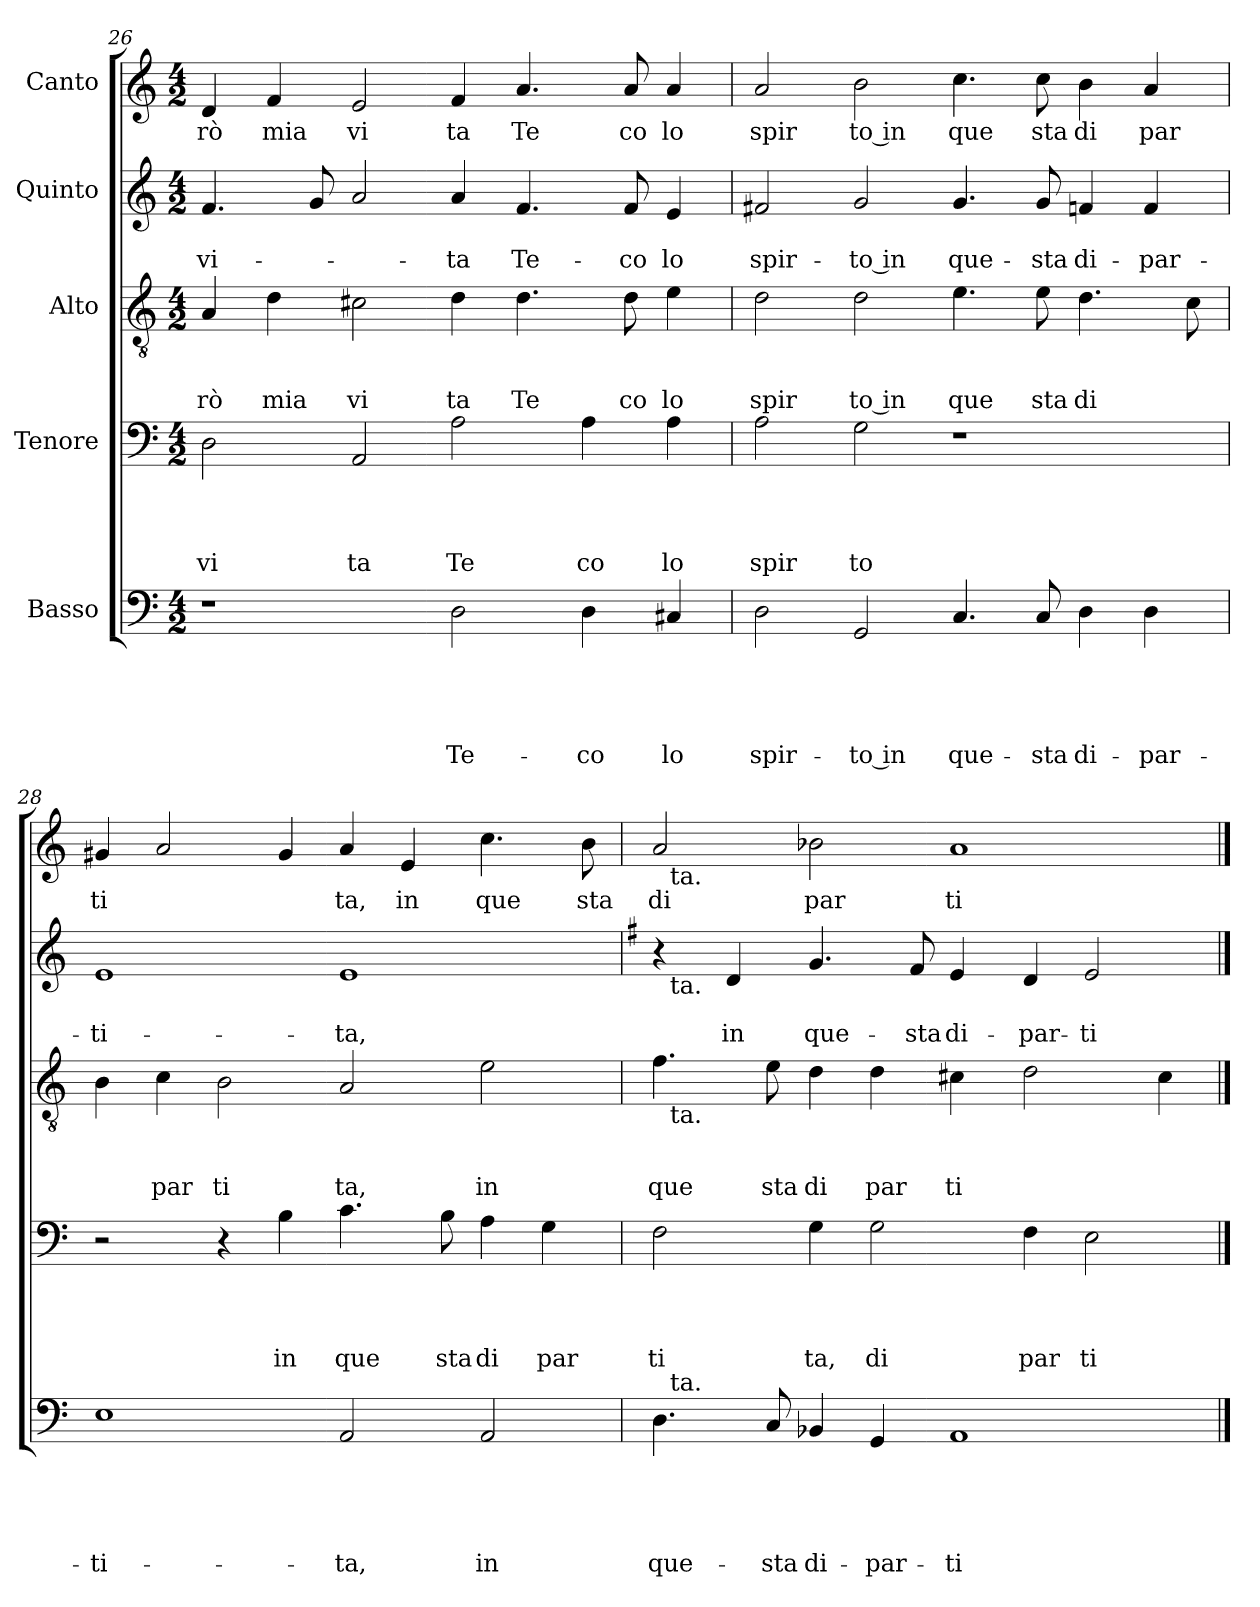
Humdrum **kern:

**kern	**text	**text	**text	**text	**text	**kern	**text	**text	**text	**text	**kern	**text	**text	**text	**kern	**text	**text	**kern	**text
*part5	*part5	*part5	*part5	*part5	*part5	*part4	*part4	*part4	*part4	*part4	*part3	*part3	*part3	*part3	*part2	*part2	*part2	*part1	*part1
*staff5	*staff5	*staff5	*staff5	*staff5	*staff5	*staff4	*staff4	*staff4	*staff4	*staff4	*staff3	*staff3	*staff3	*staff3	*staff2	*staff2	*staff2	*staff1	*staff1
*I"Basso	*	*	*	*	*	*I"Tenore	*	*	*	*	*I"Alto	*	*	*	*I"Quinto	*	*	*I"Canto	*
!!LO:PB:g=z
*clefF4	*	*	*	*	*	*clefF4	*	*	*	*	*clefGv2	*	*	*	*clefG2	*	*	*clefG2	*
*k[]	*	*	*	*	*	*k[]	*	*	*	*	*k[]	*	*	*	*k[]	*	*	*k[]	*
*C:	*	*	*	*	*	*C:	*	*	*	*	*C:	*	*	*	*C:	*	*	*C:	*
*M4/2	*	*	*	*	*	*M4/2	*	*	*	*	*M4/2	*	*	*	*M4/2	*	*	*M4/2	*
=26	=26	=26	=26	=26	=26	=26	=26	=26	=26	=26	=26	=26	=26	=26	=26	=26	=26	=26	=26
!	!	!	!	!	!	!	!	!	!	!LO:LY:b	!	!	!	!LO:LY:b	!	!	!LO:LY:b	!	!LO:LY:b
1r	.	.	.	.	.	2D\	.	.	.	vi	4A/	.	.	rò	4.f/	.	vi-	4d/	-rò
!	!	!	!	!	!	!	!	!	!	!	!	!	!	!LO:LY:b	!	!	!	!	!LO:LY:b
.	.	.	.	.	.	.	.	.	.	.	4d\	.	.	mia	.	.	.	4f/	mia
.	.	.	.	.	.	.	.	.	.	.	.	.	.	.	8g/	.	.	.	.
!	!	!	!	!	!	!	!	!	!	!LO:LY:b	!	!	!	!LO:LY:b	!	!	!	!	!LO:LY:b
.	.	.	.	.	.	2AA/	.	.	.	ta	2c#X\	.	.	vi	2a/	.	.	2e/	vi
!	!	!	!	!	!LO:LY:b	!	!	!	!	!LO:LY:b	!	!	!	!LO:LY:b	!	!	!LO:LY:b	!	!LO:LY:b
2D\	.	.	.	.	Te-	2A\	.	.	.	Te	4d\	.	.	ta	4a/	.	-ta	4f/	ta
!	!	!	!	!	!	!	!	!	!	!	!	!	!	!LO:LY:b	!	!	!LO:LY:b	!	!LO:LY:b
.	.	.	.	.	.	.	.	.	.	.	4.d\	.	.	Te	4.f/	.	Te-	4.a/	Te
!	!	!	!	!	!LO:LY:b	!	!	!	!	!LO:LY:b	!	!	!	!	!	!	!	!	!
4D\	.	.	.	.	-co	4A\	.	.	.	co	.	.	.	.	.	.	.	.	.
!	!	!	!	!	!	!	!	!	!	!	!	!	!	!LO:LY:b	!	!	!LO:LY:b	!	!LO:LY:b
.	.	.	.	.	.	.	.	.	.	.	8d\	.	.	co	8f/	.	-co	8a/	co
!	!	!	!	!	!LO:LY:b	!	!	!	!	!LO:LY:b	!	!	!	!LO:LY:b	!	!	!LO:LY:b	!	!LO:LY:b
4C#X/	.	.	.	.	lo	4A\	.	.	.	lo	4e\	.	.	lo	4e/	.	lo	4a/	lo
=27	=27	=27	=27	=27	=27	=27	=27	=27	=27	=27	=27	=27	=27	=27	=27	=27	=27	=27	=27
!	!	!	!	!	!LO:LY:b	!	!	!	!	!LO:LY:b	!	!	!	!LO:LY:b	!	!	!LO:LY:b	!	!LO:LY:b
2D\	.	.	.	.	spir-	2A\	.	.	.	spir	2d\	.	.	spir	2f#X/	.	spir-	2a/	spir
!	!	!	!	!	!LO:LY:b:rj	!	!	!	!	!LO:LY:b	!	!	!	!LO:LY:b:rj	!	!	!LO:LY:b:rj	!	!LO:LY:b:rj
2GG/	.	.	.	.	-to in	2G\	.	.	.	to	2d\	.	.	to in	2g/	.	-to in	2b\	to in
!	!	!	!	!	!LO:LY:b	!	!	!	!	!	!	!	!	!LO:LY:b	!	!	!LO:LY:b	!	!LO:LY:b
4.C/	.	.	.	.	que-	1r	.	.	.	.	4.e\	.	.	que	4.g/	.	que-	4.cc\	que
!	!	!	!	!	!LO:LY:b	!	!	!	!	!	!	!	!	!LO:LY:b	!	!	!LO:LY:b	!	!LO:LY:b
8C/	.	.	.	.	-sta	.	.	.	.	.	8e\	.	.	sta	8g/	.	-sta	8cc\	sta
!	!	!	!	!	!LO:LY:b	!	!	!	!	!	!	!	!	!LO:LY:b	!	!	!LO:LY:b	!	!LO:LY:b
4D\	.	.	.	.	di-	.	.	.	.	.	4.d\	.	.	di	4fn/	.	di-	4b\	di
!	!	!	!	!	!LO:LY:b	!	!	!	!	!	!	!	!	!	!	!	!LO:LY:b	!	!LO:LY:b
4D\	.	.	.	.	-par-	.	.	.	.	.	.	.	.	.	4f/	.	-par-	4a/	par
.	.	.	.	.	.	.	.	.	.	.	8c\	.	.	.	.	.	.	.	.
=28	=28	=28	=28	=28	=28	=28	=28	=28	=28	=28	=28	=28	=28	=28	=28	=28	=28	=28	=28
!	!	!	!	!	!LO:LY:b	!	!	!	!	!	!	!	!	!	!	!	!LO:LY:b	!	!LO:LY:b
1E	.	.	.	.	-ti-	2r	.	.	.	.	4B\	.	.	.	1e	.	-ti-	4g#X/	ti
!	!	!	!	!	!	!	!	!	!	!	!	!	!	!LO:LY:b	!	!	!	!	!
.	.	.	.	.	.	.	.	.	.	.	4c\	.	.	par	.	.	.	2a/	.
!	!	!	!	!	!	!	!	!	!	!	!	!	!	!LO:LY:b	!	!	!	!	!
.	.	.	.	.	.	4r	.	.	.	.	2B\	.	.	ti	.	.	.	.	.
!	!	!	!	!	!	!	!	!	!	!LO:LY:b	!	!	!	!	!	!	!	!	!
.	.	.	.	.	.	4B\	.	.	.	in	.	.	.	.	.	.	.	4g#/	.
!	!	!	!	!	!LO:LY:b	!	!	!	!	!LO:LY:b	!	!	!	!LO:LY:b	!	!	!LO:LY:b	!	!LO:LY:b
2AA/	.	.	.	.	-ta,	4.c\	.	.	.	que	2A/	.	.	ta,	1e	.	-ta,	4a/	ta,
!	!	!	!	!	!	!	!	!	!	!	!	!	!	!	!	!	!	!	!LO:LY:b
.	.	.	.	.	.	.	.	.	.	.	.	.	.	.	.	.	.	4e/	in
!	!	!	!	!	!	!	!	!	!	!LO:LY:b	!	!	!	!	!	!	!	!	!
.	.	.	.	.	.	8B\	.	.	.	sta	.	.	.	.	.	.	.	.	.
!	!	!	!	!	!LO:LY:b	!	!	!	!	!LO:LY:b	!	!	!	!LO:LY:b	!	!	!	!	!LO:LY:b
2AA/	.	.	.	.	in	4A\	.	.	.	di	2e\	.	.	in	.	.	.	4.cc\	que
!	!	!	!	!	!	!	!	!	!	!LO:LY:b	!	!	!	!	!	!	!	!	!
.	.	.	.	.	.	4G\	.	.	.	par	.	.	.	.	.	.	.	.	.
!	!	!	!	!	!	!	!	!	!	!	!	!	!	!	!	!	!	!	!LO:LY:b
.	.	.	.	.	.	.	.	.	.	.	.	.	.	.	.	.	.	8b\	sta
=29	=29	=29	=29	=29	=29	=29	=29	=29	=29	=29	=29	=29	=29	=29	=29	=29	=29	=29	=29
*	*	*	*	*	*	*	*	*	*	*	*	*	*	*	*k[f#]	*	*	*	*
*	*	*	*	*	*	*	*	*	*	*	*	*	*	*	*G:	*	*	*	*
!	!	!	!	!	!LO:LY:b	!	!	!	!	!LO:LY:b	!	!	!	!LO:LY:b	!	!	!	!	!LO:LY:b
*^	*	*	*	*	*	*	*	*	*	*	*^	*	*	*	*^	*	*	*^	*
4.D\	32ryy	.	.	.	.	que-	2F\	.	.	.	ti	4.f\	32ryy	.	.	que	4r	32ryy	.	.	2a/	32ryy	di
!	!	!	!	!	!	!	!	!	!	!	!	!	!	!	!	!	!	!	!	!	!	!LO:TX:b:t=ta.	!
!	!	!	!	!	!	!	!	!	!	!	!	!	!	!	!	!	!	!LO:TX:b:t=ta.	!	!	!	!	!
!	!	!	!	!	!	!	!	!	!	!	!	!	!LO:TX:b:t=ta.	!	!	!	!	!	!	!	!	!	!
!	!LO:TX:a:t=ta.	!	!	!	!	!	!	!	!	!	!	!	!	!	!	!	!	!	!	!	!	!	!
.	1ryy	.	.	.	.	.	.	.	.	.	.	.	1ryy	.	.	.	.	1ryy	.	.	.	1ryy	.
!	!	!	!	!	!	!	!	!	!	!	!	!	!	!	!	!	!	!	!	!LO:LY:b	!	!	!
.	.	.	.	.	.	.	.	.	.	.	.	.	.	.	.	.	4d/	.	.	in	.	.	.
!	!	!	!	!	!	!LO:LY:b	!	!	!	!	!	!	!	!	!	!LO:LY:b	!	!	!	!	!	!	!
8C/	.	.	.	.	.	-sta	.	.	.	.	.	8e\	.	.	.	sta	.	.	.	.	.	.	.
!	!	!	!	!	!	!LO:LY:b	!	!	!	!	!LO:LY:b	!	!	!	!	!LO:LY:b	!	!	!	!LO:LY:b	!	!	!LO:LY:b
4BB-X/	.	.	.	.	.	di-	4G\	.	.	.	ta,	4d\	.	.	.	di	4.g/	.	.	que-	2b-X\	.	par
!	!	!	!	!	!	!LO:LY:b	!	!	!	!	!LO:LY:b	!	!	!	!	!LO:LY:b	!	!	!	!	!	!	!
4GG/	.	.	.	.	.	-par-	2G\	.	.	.	di	4d\	.	.	.	par	.	.	.	.	.	.	.
!	!	!	!	!	!	!	!	!	!	!	!	!	!	!	!	!	!	!	!	!LO:LY:b	!	!	!
.	.	.	.	.	.	.	.	.	.	.	.	.	.	.	.	.	8f#/	.	.	-sta	.	.	.
!	!	!	!	!	!	!LO:LY:b	!	!	!	!	!	!	!	!	!	!LO:LY:b	!	!	!	!LO:LY:b	!	!	!LO:LY:b
1AA	.	.	.	.	.	-ti-	.	.	.	.	.	4c#X\	.	.	.	ti	4e/	.	.	di-	1a	.	ti
.	2ryy	.	.	.	.	.	.	.	.	.	.	.	2ryy	.	.	.	.	2ryy	.	.	.	2ryy	.
!	!	!	!	!	!	!	!	!	!	!	!LO:LY:b	!	!	!	!	!	!	!	!	!LO:LY:b	!	!	!
.	.	.	.	.	.	.	4F\	.	.	.	par	2d\	.	.	.	.	4d/	.	.	-par-	.	.	.
!	!	!	!	!	!	!	!	!	!	!	!LO:LY:b	!	!	!	!	!	!	!	!	!LO:LY:b	!	!	!
.	.	.	.	.	.	.	2E\	.	.	.	ti	.	.	.	.	.	2e/	.	.	-ti-	.	.	.
.	4...ryy	.	.	.	.	.	.	.	.	.	.	.	4...ryy	.	.	.	.	4...ryy	.	.	.	4...ryy	.
.	.	.	.	.	.	.	.	.	.	.	.	4c#\	.	.	.	.	.	.	.	.	.	.	.
*	*	*	*	*	*	*	*	*	*	*	*	*v	*v	*	*	*	*	*	*	*	*v	*v	*
*v	*v	*	*	*	*	*	*	*	*	*	*	*	*	*	*	*v	*v	*	*	*	*
==	==	==	==	==	==	==	==	==	==	==	==	==	==	==	==	==	==	==	==
*-	*-	*-	*-	*-	*-	*-	*-	*-	*-	*-	*-	*-	*-	*-	*-	*-	*-	*-	*-
